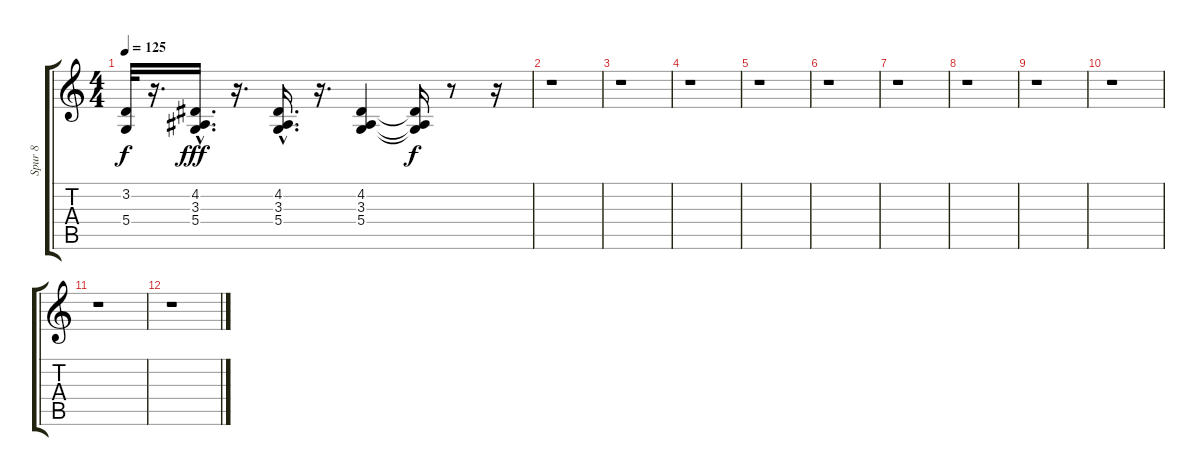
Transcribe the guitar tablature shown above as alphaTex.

\track ("Spur 8" "Spur 8") {instrument synthstrings1}
\staff {score tabs}
\tuning (E4 B3 G3 D3 A2 E2) {hide}
\ts (4 4)
\tempo 125
\clef g2
\ks c
(3.2{t} 5.4{t}).32{dy f} r.16{d} (4.2{hac} 3.3{hac} 5.4).16{d dy fff} r.16{d} (4.2{hac} 3.3{hac} 5.4{hac}).16{d} r.16{d} (4.2 3.3 5.4).4 (4.2{t} 3.3{t} 5.4{t}).16{dy f} r.8 r.16 |
r.1 |
r.1 |
r.1 |
r.1 |
r.1 |
r.1 |
r.1 |
r.1 |
r.1 |
r.1 |
r.1
